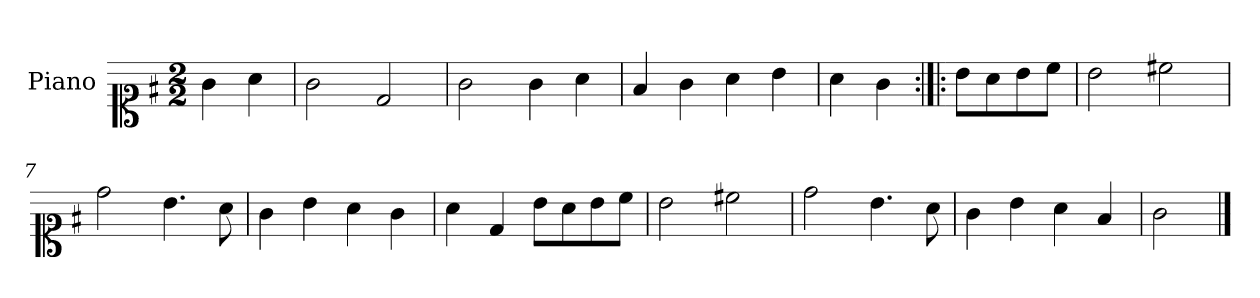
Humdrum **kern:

**kern
*part1
*staff1
*I"Piano
*I'Pno.
*clefC1
*k[f#]
*M2/2
=
4g\
4a\
=1
2g\
2d/
=2
2g\
4g\
4a\
=3
4f#/
4g\
4a\
4b\
=4
4a\
4g\
=5:|!|:
8b\L
8a\
8b\
8cc\J
=6
2b\
2cc#X\
=7
2dd\
4.b\
8a\
=8
4g\
4b\
4a\
4g\
=9
4a\
4d/
8b\L
8a\
8b\
8cc\J
=10
2b\
2cc#X\
=11
2dd\
4.b\
8a\
=12
4g\
4b\
4a\
4f#/
=13
2g\
==
*-
